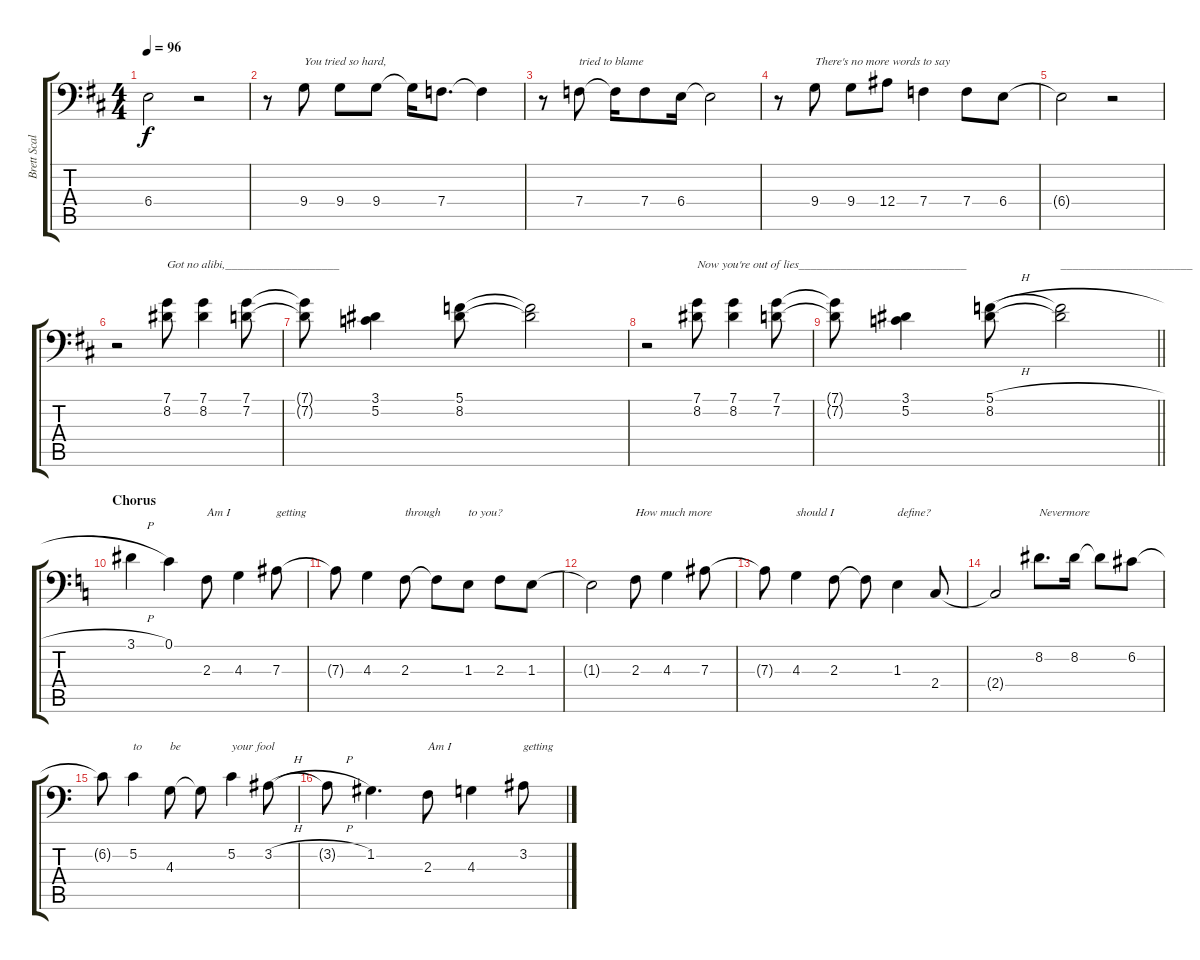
\track ("Brett Scallions (Vocals)" "Brett Scal") {instrument violin}
\staff {score tabs}
\tuning (C4 G3 Eb3 Bb2 F2 Bb1) {hide}
\ts (4 4)
\tempo 96
\clef f4
\ks d
6.4{t}.2{dy f} r.2 |
r.8 9.4.8{txt "You tried so hard,"} 9.4.8 9.4.8 9.4{t}.16 7.4.8{d} 7.4{t}.4 |
r.8 7.4.8{txt "tried to blame"} 7.4{t}.16 7.4.8 6.4.16 6.4{t}.2 |
r.8 9.4.8{txt "There's no more words to say"} 9.4.8 12.4.8 7.4.4 7.4.8 6.4.8 |
6.4{t}.2 r.2 |
r.2 (7.1 8.2).8{txt "Got no alibi,___________________"} (7.1 8.2).4 (7.1 7.2).8 |
(7.1{t} 7.2{t}).8 (3.1 5.2).4 (5.1 8.2).8 (5.1{t} 8.2{t}).2 |
r.2 (7.1 8.2).8{txt "Now you're out of lies____________________________"} (7.1 8.2).4 (7.1 7.2).8 |
\barLineRight lightlight
(7.1{t} 7.2{t}).8 (3.1 5.2).4 (5.1{h} 8.2).8 (5.1{h t} 8.2{t}).2{txt "______________________"} |
\section ("" "Chorus")
\ks c
3.1{h}.4 0.1.4 2.3.8{txt "Am I"} 4.3.4 7.3.8{txt "getting"} |
7.3{t}.8 4.3.4 2.3.8{txt "through"} 2.3{t}.8 1.3.8{txt "to you?"} 2.3.8 1.3.8 |
1.3{t}.2 2.3.8{txt "How much more"} 4.3.4 7.3.8 |
7.3{t}.8 4.3.4{txt "should I"} 2.3.8 2.3{t}.8 1.3.4{txt "define?"} 2.4.8 |
2.4{t}.2 8.2.8{d txt "Nevermore"} 8.2.16 8.2{t}.8 6.2.8 |
6.2{t}.8 5.2.4{txt "to"} 4.3.8{txt "be"} 4.3{t}.8 5.2.4{txt "your fool"} 3.2{h}.8 |
3.2{h t}.8 1.2.4{d} 2.3.8{txt "Am I"} 4.3.4 3.2.8{txt "getting"}
